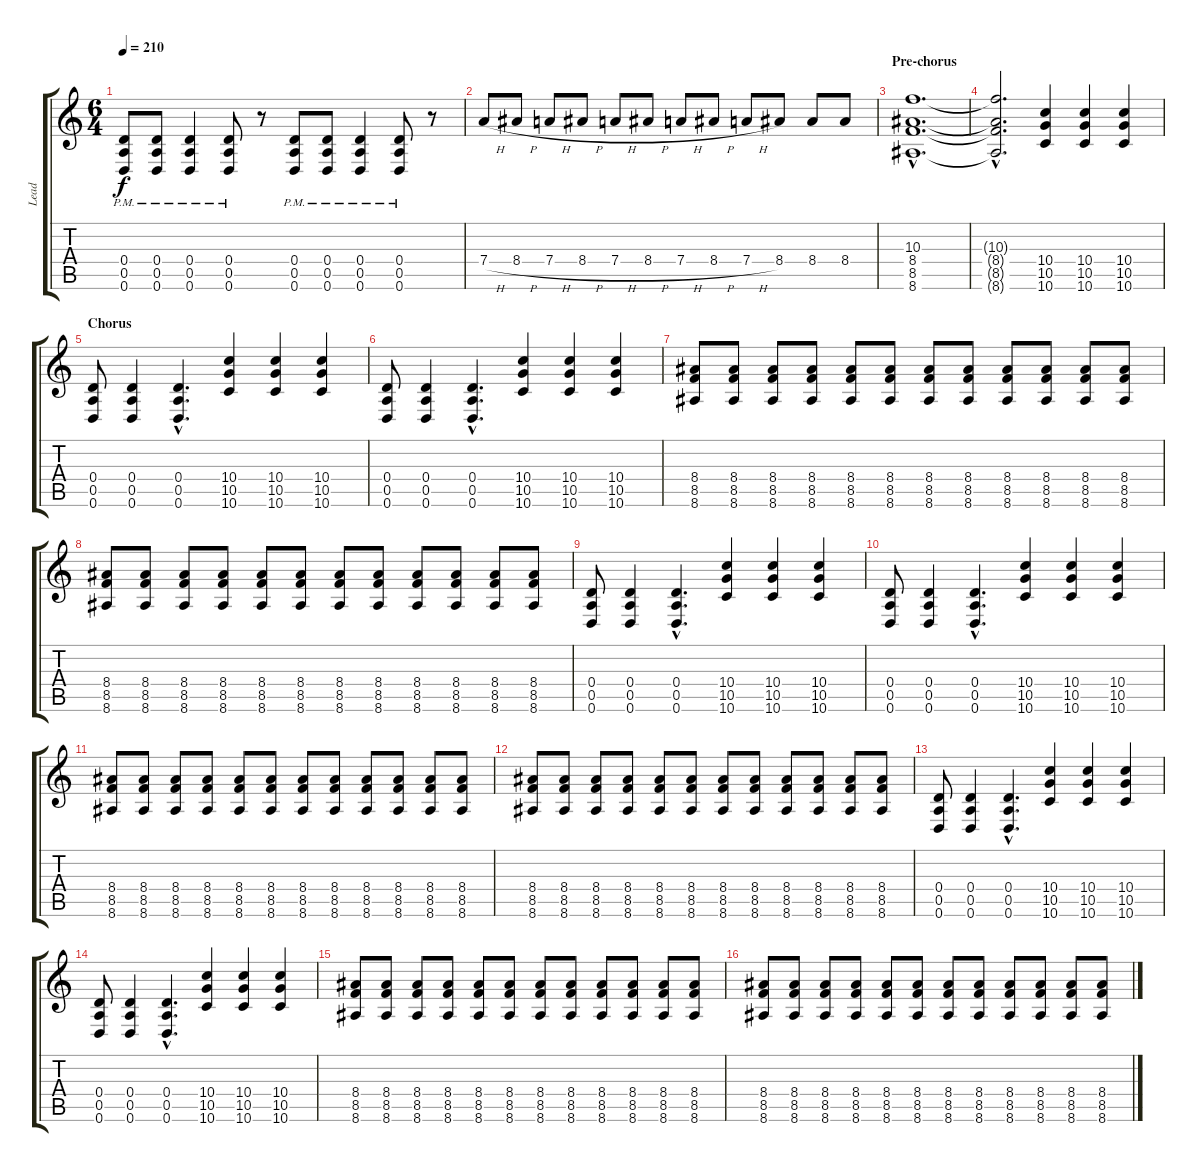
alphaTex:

\track ("Lead" "Lead") {instrument distortionguitar}
\staff {score tabs}
\tuning (E4 B3 G3 D3 A2 D2) {hide}
\ts (6 4)
\tempo 210
\clef g2
\ks c
(0.4{pm} 0.5{pm} 0.6{pm}).8{dy f} (0.4{pm} 0.5{pm} 0.6{pm}).8 (0.4{pm} 0.5{pm} 0.6{pm}).4 (0.4{pm} 0.5{pm} 0.6{pm}).8 r.8 (0.4{pm} 0.5{pm} 0.6{pm}).8 (0.4{pm} 0.5{pm} 0.6{pm}).8 (0.4{pm} 0.5{pm} 0.6{pm}).4 (0.4{pm} 0.5{pm} 0.6{pm}).8 r.8 |
7.4{h}.8 8.4{h}.8 7.4{h}.8 8.4{h}.8 7.4{h}.8 8.4{h}.8 7.4{h}.8 8.4{h}.8 7.4{h}.8 8.4.8 8.4.8 8.4.8 |
\section ("" "Pre-chorus")
(10.3{hac} 8.4{hac} 8.5{hac} 8.6{hac}).1{d instrument electricguitarclean} |
(10.3{hac t} 8.4{hac t} 8.5{hac t} 8.6{hac t}).2{d} (10.4 10.5 10.6).4{instrument distortionguitar} (10.4 10.5 10.6).4 (10.4 10.5 10.6).4 |
\section ("" "Chorus")
(0.4 0.5 0.6).8 (0.4 0.5 0.6).4 (0.4{hac} 0.5{hac} 0.6{hac}).4{d} (10.4 10.5 10.6).4 (10.4 10.5 10.6).4 (10.4 10.5 10.6).4 |
(0.4 0.5 0.6).8 (0.4 0.5 0.6).4 (0.4{hac} 0.5{hac} 0.6{hac}).4{d} (10.4 10.5 10.6).4 (10.4 10.5 10.6).4 (10.4 10.5 10.6).4 |
(8.4 8.5 8.6).8 (8.4 8.5 8.6).8 (8.4 8.5 8.6).8 (8.4 8.5 8.6).8 (8.4 8.5 8.6).8 (8.4 8.5 8.6).8 (8.4 8.5 8.6).8 (8.4 8.5 8.6).8 (8.4 8.5 8.6).8 (8.4 8.5 8.6).8 (8.4 8.5 8.6).8 (8.4 8.5 8.6).8 |
(8.4 8.5 8.6).8 (8.4 8.5 8.6).8 (8.4 8.5 8.6).8 (8.4 8.5 8.6).8 (8.4 8.5 8.6).8 (8.4 8.5 8.6).8 (8.4 8.5 8.6).8 (8.4 8.5 8.6).8 (8.4 8.5 8.6).8 (8.4 8.5 8.6).8 (8.4 8.5 8.6).8 (8.4 8.5 8.6).8 |
(0.4 0.5 0.6).8 (0.4 0.5 0.6).4 (0.4{hac} 0.5{hac} 0.6{hac}).4{d} (10.4 10.5 10.6).4 (10.4 10.5 10.6).4 (10.4 10.5 10.6).4 |
(0.4 0.5 0.6).8 (0.4 0.5 0.6).4 (0.4{hac} 0.5{hac} 0.6{hac}).4{d} (10.4 10.5 10.6).4 (10.4 10.5 10.6).4 (10.4 10.5 10.6).4 |
(8.4 8.5 8.6).8 (8.4 8.5 8.6).8 (8.4 8.5 8.6).8 (8.4 8.5 8.6).8 (8.4 8.5 8.6).8 (8.4 8.5 8.6).8 (8.4 8.5 8.6).8 (8.4 8.5 8.6).8 (8.4 8.5 8.6).8 (8.4 8.5 8.6).8 (8.4 8.5 8.6).8 (8.4 8.5 8.6).8 |
(8.4 8.5 8.6).8 (8.4 8.5 8.6).8 (8.4 8.5 8.6).8 (8.4 8.5 8.6).8 (8.4 8.5 8.6).8 (8.4 8.5 8.6).8 (8.4 8.5 8.6).8 (8.4 8.5 8.6).8 (8.4 8.5 8.6).8 (8.4 8.5 8.6).8 (8.4 8.5 8.6).8 (8.4 8.5 8.6).8 |
(0.4 0.5 0.6).8 (0.4 0.5 0.6).4 (0.4{hac} 0.5{hac} 0.6{hac}).4{d} (10.4 10.5 10.6).4 (10.4 10.5 10.6).4 (10.4 10.5 10.6).4 |
(0.4 0.5 0.6).8 (0.4 0.5 0.6).4 (0.4{hac} 0.5{hac} 0.6{hac}).4{d} (10.4 10.5 10.6).4 (10.4 10.5 10.6).4 (10.4 10.5 10.6).4 |
(8.4 8.5 8.6).8 (8.4 8.5 8.6).8 (8.4 8.5 8.6).8 (8.4 8.5 8.6).8 (8.4 8.5 8.6).8 (8.4 8.5 8.6).8 (8.4 8.5 8.6).8 (8.4 8.5 8.6).8 (8.4 8.5 8.6).8 (8.4 8.5 8.6).8 (8.4 8.5 8.6).8 (8.4 8.5 8.6).8 |
(8.4 8.5 8.6).8 (8.4 8.5 8.6).8 (8.4 8.5 8.6).8 (8.4 8.5 8.6).8 (8.4 8.5 8.6).8 (8.4 8.5 8.6).8 (8.4 8.5 8.6).8 (8.4 8.5 8.6).8 (8.4 8.5 8.6).8 (8.4 8.5 8.6).8 (8.4 8.5 8.6).8 (8.4 8.5 8.6).8
